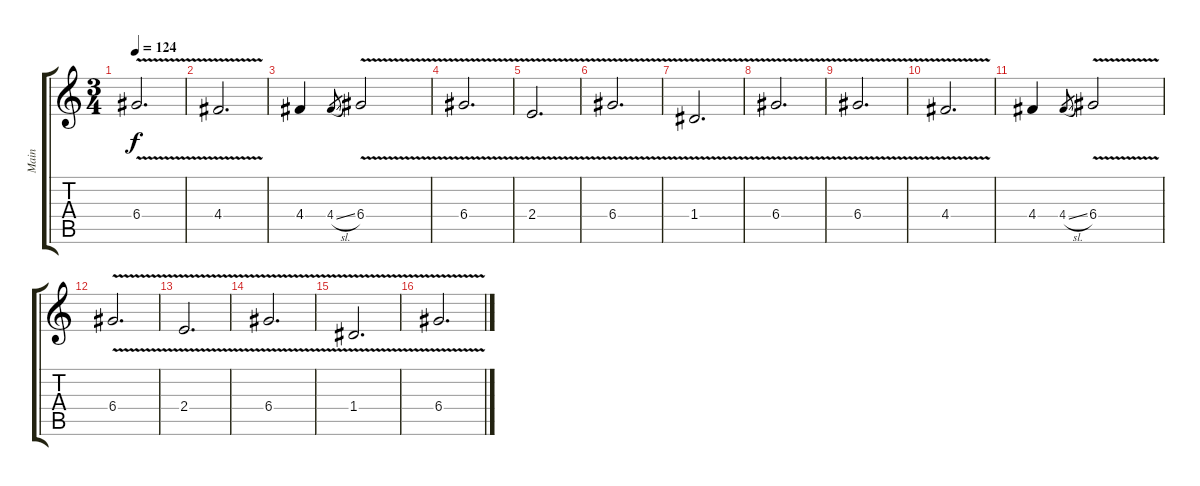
\track ("Main" "Main") {instrument acousticguitarsteel}
\staff {score tabs}
\tuning (E4 B3 G3 D3 A2 E2) {hide}
\ts (3 4)
\tempo 124
\clef g2
\ks c
6.4{v}.2{d dy f volume 12 instrument acousticguitarsteel} |
4.4{v}.2{d} |
4.4.4 4.4{sl}.8{gr} 6.4{v}.2 |
6.4{v}.2{d} |
2.4{v}.2{d} |
6.4{v}.2{d} |
1.4{v}.2{d} |
6.4{v}.2{d} |
6.4{v}.2{d volume 12 instrument acousticguitarsteel} |
4.4{v}.2{d} |
4.4.4 4.4{sl}.8{gr} 6.4{v}.2 |
6.4{v}.2{d} |
2.4{v}.2{d} |
6.4{v}.2{d} |
1.4{v}.2{d} |
6.4{v}.2{d}
